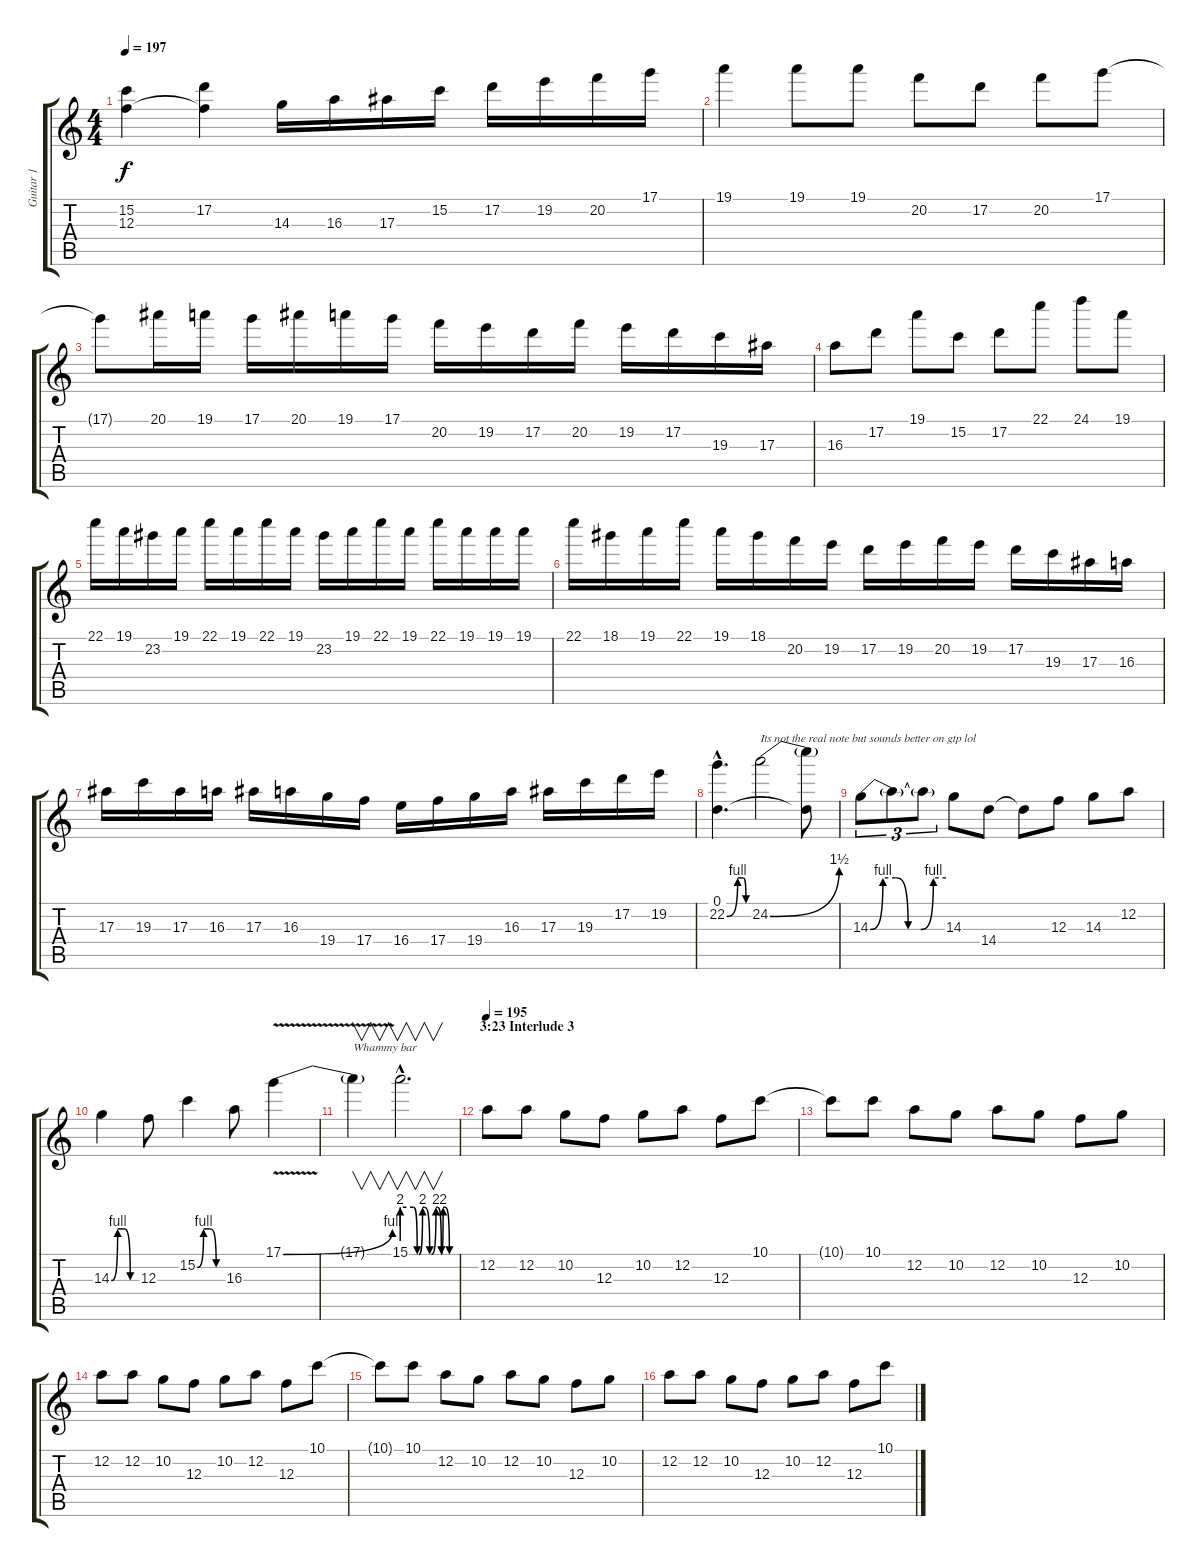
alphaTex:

\track ("Guitar 1" "Guitar 1") {instrument distortionguitar}
\staff {score tabs}
\tuning (D4 A3 F3 C3 G2 D2) {hide}
\ts (4 4)
\tempo 197
\clef g2
\ks c
(15.2{t} 12.3{t}).4{dy f} (17.2 12.3{t}).4 14.3.16 16.3.16 17.3.16 15.2.16 17.2.16 19.2.16 20.2.16 17.1.16 |
19.1.4 19.1.8 19.1.8 20.2.8 17.2.8 20.2.8 17.1.8 |
17.1{t}.8 20.1.16 19.1.16 17.1.16 20.1.16 19.1.16 17.1.16 20.2.16 19.2.16 17.2.16 20.2.16 19.2.16 17.2.16 19.3.16 17.3.16 |
16.3.8 17.2.8 19.1.8 15.2.8 17.2.8 22.1.8 24.1.8 19.1.8 |
22.1.16 19.1.16 23.2.16 19.1.16 22.1.16 19.1.16 22.1.16 19.1.16 23.2.16 19.1.16 22.1.16 19.1.16 22.1.16 19.1.16 19.1.16 19.1.16 |
22.1.16 18.1.16 19.1.16 22.1.16 19.1.16 18.1.16 20.2.16 19.2.16 17.2.16 19.2.16 20.2.16 19.2.16 17.2.16 19.3.16 17.3.16 16.3.16 |
17.3.16 19.3.16 17.3.16 16.3.16 17.3.16 16.3.16 19.4.16 17.4.16 16.4.16 17.4.16 19.4.16 16.3.16 17.3.16 19.3.16 17.2.16 19.2.16 |
(0.1{hac} 22.2{be (custom 0 0 30 4 45 4 53 0 60 0) hac}).4{d} 24.2{be (bend 0 0 60 6)}.2{txt "Its not the real note but sounds better on gtp lol"} (0.1{t} 24.2{t}).8 |
14.3{be (custom 0 0 10 4 20 4 30 0 40 0 50 4 60 4)}.8{tu (3 2)} 14.3{t}.8{tu (3 2)} 14.3{t}.8{tu (3 2)} 14.3.8 14.4.8 14.4{t}.8 12.3.8 14.3.8 12.2.8 |
14.3{be (custom 0 0 15 4 30 4 45 0 60 0)}.4 12.3.8 15.2{be (custom 0 0 15 4 30 4 45 0 60 0)}.4 16.3.8 17.1{be (bend 0 0 60 4) v}.4 |
17.1{t}.4{v txt "Whammy bar"} 15.1{be (custom 0 8 13 8 17 0 19 0 23 8 25 8 31 0 33 0 38 8 40 8 44 0 46 8 48 8 53 0 60 0) hac}.2{v d} |
\section ("" "3:23 Interlude 3")
\tempo 195
12.2.8 12.2.8 10.2.8 12.3.8 10.2.8 12.2.8 12.3.8 10.1.8 |
10.1{t}.8 10.1.8 12.2.8 10.2.8 12.2.8 10.2.8 12.3.8 10.2.8 |
12.2.8 12.2.8 10.2.8 12.3.8 10.2.8 12.2.8 12.3.8 10.1.8 |
10.1{t}.8 10.1.8 12.2.8 10.2.8 12.2.8 10.2.8 12.3.8 10.2.8 |
12.2.8 12.2.8 10.2.8 12.3.8 10.2.8 12.2.8 12.3.8 10.1.8
